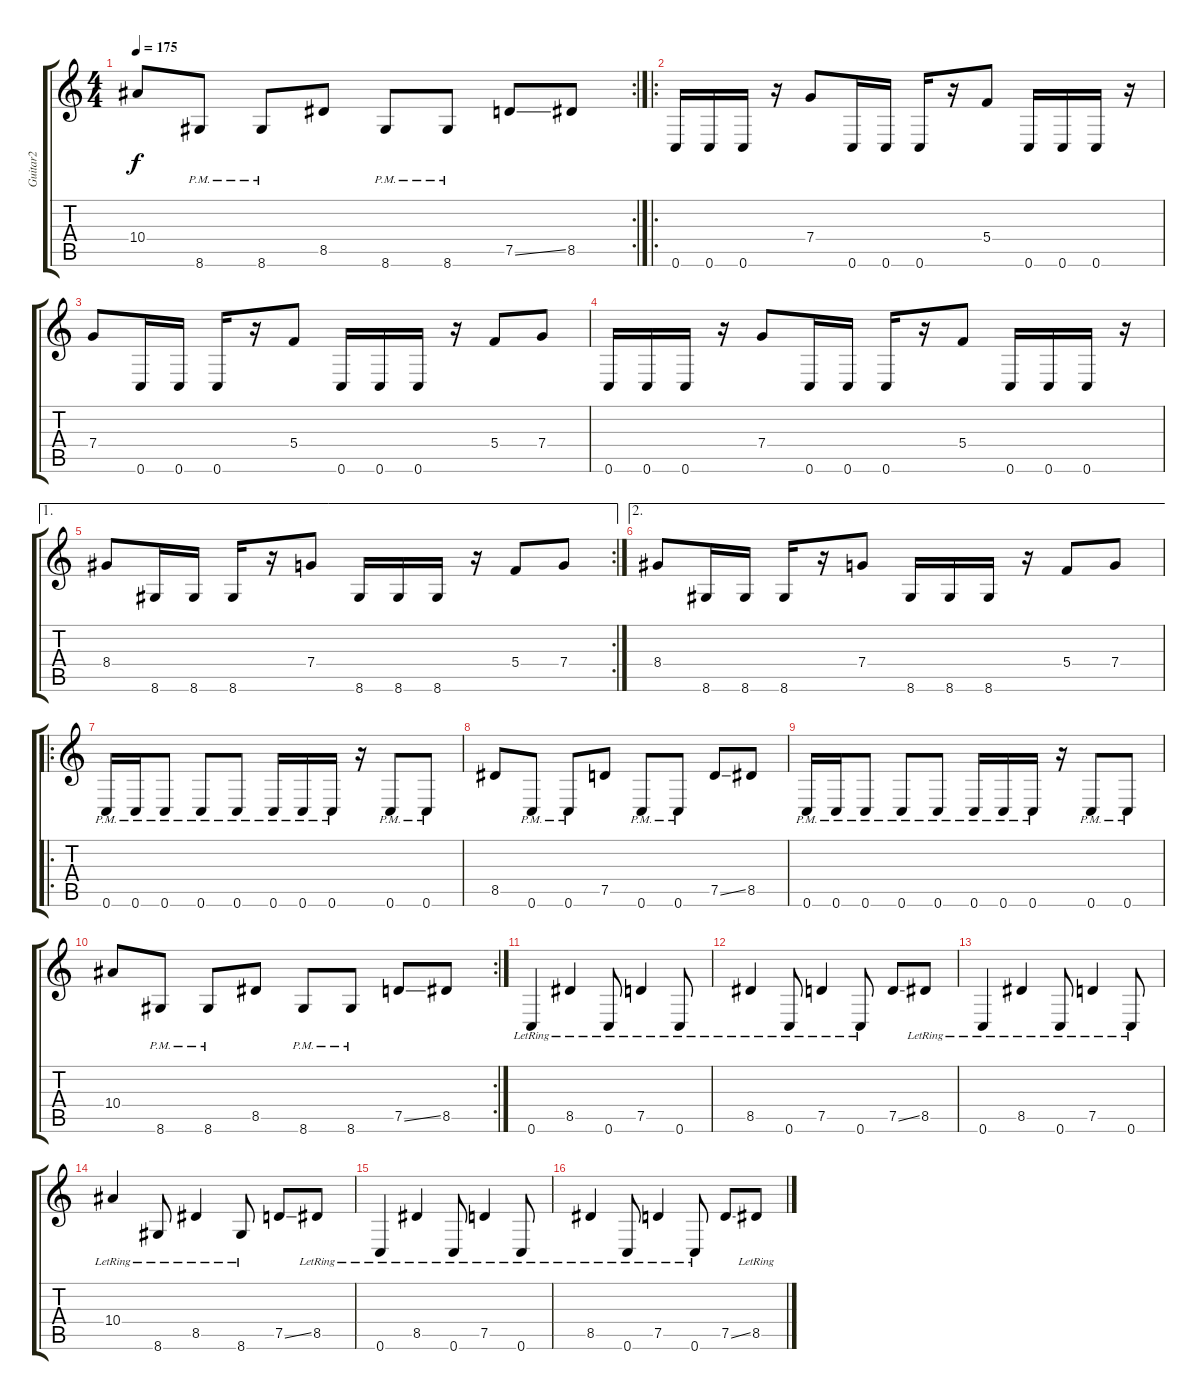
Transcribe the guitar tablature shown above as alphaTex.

\track ("Guitar2" "Guitar2") {instrument distortionguitar}
\staff {score tabs}
\tuning (D4 A3 F3 C3 G2 C2) {hide}
\rc 2
\ts (4 4)
\tempo 175
\clef g2
\ks c
10.4.8{dy f} 8.6{pm}.8 8.6{pm}.8 8.5.8 8.6{pm}.8 8.6{pm}.8 7.5{ss}.8 8.5.8 |
\ro
0.6.16 0.6.16 0.6.16 r.16 7.4.8 0.6.16 0.6.16 0.6.16 r.16 5.4.8 0.6.16 0.6.16 0.6.16 r.16 |
7.4.8 0.6.16 0.6.16 0.6.16 r.16 5.4.8 0.6.16 0.6.16 0.6.16 r.16 5.4.8 7.4.8 |
0.6.16 0.6.16 0.6.16 r.16 7.4.8 0.6.16 0.6.16 0.6.16 r.16 5.4.8 0.6.16 0.6.16 0.6.16 r.16 |
\ae 1
\rc 2
8.4.8 8.6.16 8.6.16 8.6.16 r.16 7.4.8 8.6.16 8.6.16 8.6.16 r.16 5.4.8 7.4.8 |
\ae 2
8.4.8 8.6.16 8.6.16 8.6.16 r.16 7.4.8 8.6.16 8.6.16 8.6.16 r.16 5.4.8 7.4.8 |
\ro
0.6{pm}.16 0.6{pm}.16 0.6{pm}.8 0.6{pm}.8 0.6{pm}.8 0.6{pm}.16 0.6{pm}.16 0.6{pm}.16 r.16 0.6{pm}.8 0.6{pm}.8 |
8.5.8 0.6{pm}.8 0.6{pm}.8 7.5.8 0.6{pm}.8 0.6{pm}.8 7.5{ss}.8 8.5.8 |
0.6{pm}.16 0.6{pm}.16 0.6{pm}.8 0.6{pm}.8 0.6{pm}.8 0.6{pm}.16 0.6{pm}.16 0.6{pm}.16 r.16 0.6{pm}.8 0.6{pm}.8 |
\rc 2
10.4.8 8.6{pm}.8 8.6{pm}.8 8.5.8 8.6{pm}.8 8.6{pm}.8 7.5{ss}.8 8.5.8 |
0.6{lr}.4 8.5{lr}.4 0.6{lr}.8 7.5{lr}.4 0.6{lr}.8 |
8.5{lr}.4 0.6{lr}.8 7.5{lr}.4 0.6{lr}.8 7.5{ss}.8 8.5{lr}.8 |
0.6{lr}.4 8.5{lr}.4 0.6{lr}.8 7.5{lr}.4 0.6{lr}.8 |
10.4{lr}.4 8.6{lr}.8 8.5{lr}.4 8.6{lr}.8 7.5{ss}.8 8.5{lr}.8 |
0.6{lr}.4 8.5{lr}.4 0.6{lr}.8 7.5{lr}.4 0.6{lr}.8 |
8.5{lr}.4 0.6{lr}.8 7.5{lr}.4 0.6{lr}.8 7.5{ss}.8 8.5{lr}.8
